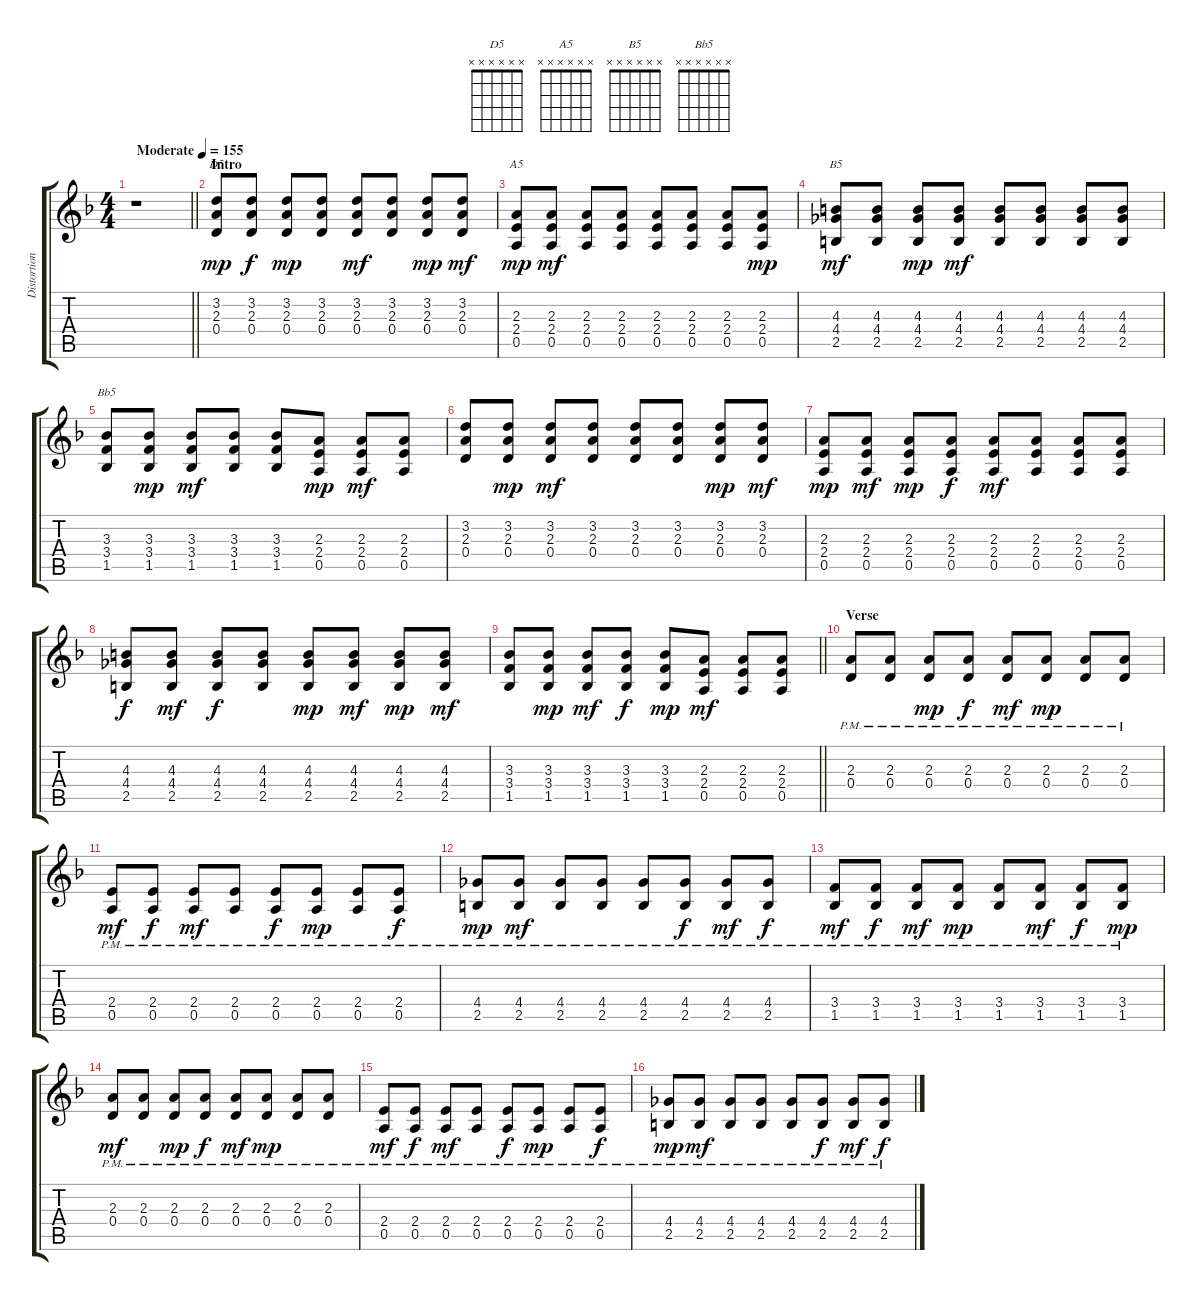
\track ("Distortion Guitar" "Distortion") {instrument distortionguitar}
\staff {score tabs}
\tuning (E4 B3 G3 D3 A2 E2) {hide}
\chord ("D5" x x x x x x)
\chord ("A5" x x x x x x)
\chord ("B5" x x x x x x)
\chord ("Bb5" x x x x x x)
\ts (4 4)
\tempo (155 "Moderate")
\clef g2
\barLineRight lightlight
\ks f
r.1{dy mp instrument distortionguitar} |
\section ("" "Intro")
(3.2 2.3 0.4).8{ch "D5"} (3.2 2.3 0.4).8{dy f} (3.2 2.3 0.4).8{dy mp} (3.2 2.3 0.4).8 (3.2 2.3 0.4).8{dy mf} (3.2 2.3 0.4).8 (3.2 2.3 0.4).8{dy mp} (3.2 2.3 0.4).8{dy mf} |
(2.3 2.4 0.5).8{ch "A5" dy mp} (2.3 2.4 0.5).8{dy mf} (2.3 2.4 0.5).8 (2.3 2.4 0.5).8 (2.3 2.4 0.5).8 (2.3 2.4 0.5).8 (2.3 2.4 0.5).8 (2.3 2.4 0.5).8{dy mp} |
(4.3 4.4 2.5).8{ch "B5" dy mf} (4.3 4.4 2.5).8 (4.3 4.4 2.5).8{dy mp} (4.3 4.4 2.5).8{dy mf} (4.3 4.4 2.5).8 (4.3 4.4 2.5).8 (4.3 4.4 2.5).8 (4.3 4.4 2.5).8 |
(3.3 3.4 1.5).8{ch "Bb5"} (3.3 3.4 1.5).8{dy mp} (3.3 3.4 1.5).8{dy mf} (3.3 3.4 1.5).8 (3.3 3.4 1.5).8 (2.3 2.4 0.5).8{dy mp} (2.3 2.4 0.5).8{dy mf} (2.3 2.4 0.5).8 |
(3.2 2.3 0.4).8 (3.2 2.3 0.4).8{dy mp} (3.2 2.3 0.4).8{dy mf} (3.2 2.3 0.4).8 (3.2 2.3 0.4).8 (3.2 2.3 0.4).8 (3.2 2.3 0.4).8{dy mp} (3.2 2.3 0.4).8{dy mf} |
(2.3 2.4 0.5).8{dy mp} (2.3 2.4 0.5).8{dy mf} (2.3 2.4 0.5).8{dy mp} (2.3 2.4 0.5).8{dy f} (2.3 2.4 0.5).8{dy mf} (2.3 2.4 0.5).8 (2.3 2.4 0.5).8 (2.3 2.4 0.5).8 |
(4.3 4.4 2.5).8{dy f} (4.3 4.4 2.5).8{dy mf} (4.3 4.4 2.5).8{dy f} (4.3 4.4 2.5).8 (4.3 4.4 2.5).8{dy mp} (4.3 4.4 2.5).8{dy mf} (4.3 4.4 2.5).8{dy mp} (4.3 4.4 2.5).8{dy mf} |
\barLineRight lightlight
(3.3 3.4 1.5).8 (3.3 3.4 1.5).8{dy mp} (3.3 3.4 1.5).8{dy mf} (3.3 3.4 1.5).8{dy f} (3.3 3.4 1.5).8{dy mp} (2.3 2.4 0.5).8{dy mf} (2.3 2.4 0.5).8 (2.3 2.4 0.5).8 |
\section ("" "Verse")
(2.3{pm} 0.4{pm}).8 (2.3{pm} 0.4{pm}).8 (2.3{pm} 0.4{pm}).8{dy mp} (2.3{pm} 0.4{pm}).8{dy f} (2.3{pm} 0.4{pm}).8{dy mf} (2.3{pm} 0.4{pm}).8{dy mp} (2.3{pm} 0.4{pm}).8 (2.3{pm} 0.4{pm}).8 |
(2.4{pm} 0.5{pm}).8{dy mf} (2.4{pm} 0.5{pm}).8{dy f} (2.4{pm} 0.5{pm}).8{dy mf} (2.4{pm} 0.5{pm}).8 (2.4{pm} 0.5{pm}).8{dy f} (2.4{pm} 0.5{pm}).8{dy mp} (2.4{pm} 0.5{pm}).8 (2.4{pm} 0.5{pm}).8{dy f} |
(4.4{pm} 2.5{pm}).8{dy mp} (4.4{pm} 2.5{pm}).8{dy mf} (4.4{pm} 2.5{pm}).8 (4.4{pm} 2.5{pm}).8 (4.4{pm} 2.5{pm}).8 (4.4{pm} 2.5{pm}).8{dy f} (4.4{pm} 2.5{pm}).8{dy mf} (4.4{pm} 2.5{pm}).8{dy f} |
(3.4{pm} 1.5{pm}).8{dy mf} (3.4{pm} 1.5{pm}).8{dy f} (3.4{pm} 1.5{pm}).8{dy mf} (3.4{pm} 1.5{pm}).8{dy mp} (3.4{pm} 1.5{pm}).8 (3.4{pm} 1.5{pm}).8{dy mf} (3.4{pm} 1.5{pm}).8{dy f} (3.4{pm} 1.5{pm}).8{dy mp} |
(2.3{pm} 0.4{pm}).8{dy mf} (2.3{pm} 0.4{pm}).8 (2.3{pm} 0.4{pm}).8{dy mp} (2.3{pm} 0.4{pm}).8{dy f} (2.3{pm} 0.4{pm}).8{dy mf} (2.3{pm} 0.4{pm}).8{dy mp} (2.3{pm} 0.4{pm}).8 (2.3{pm} 0.4{pm}).8 |
(2.4{pm} 0.5{pm}).8{dy mf} (2.4{pm} 0.5{pm}).8{dy f} (2.4{pm} 0.5{pm}).8{dy mf} (2.4{pm} 0.5{pm}).8 (2.4{pm} 0.5{pm}).8{dy f} (2.4{pm} 0.5{pm}).8{dy mp} (2.4{pm} 0.5{pm}).8 (2.4{pm} 0.5{pm}).8{dy f} |
(4.4{pm} 2.5{pm}).8{dy mp} (4.4{pm} 2.5{pm}).8{dy mf} (4.4{pm} 2.5{pm}).8 (4.4{pm} 2.5{pm}).8 (4.4{pm} 2.5{pm}).8 (4.4{pm} 2.5{pm}).8{dy f} (4.4{pm} 2.5{pm}).8{dy mf} (4.4{pm} 2.5{pm}).8{dy f}
